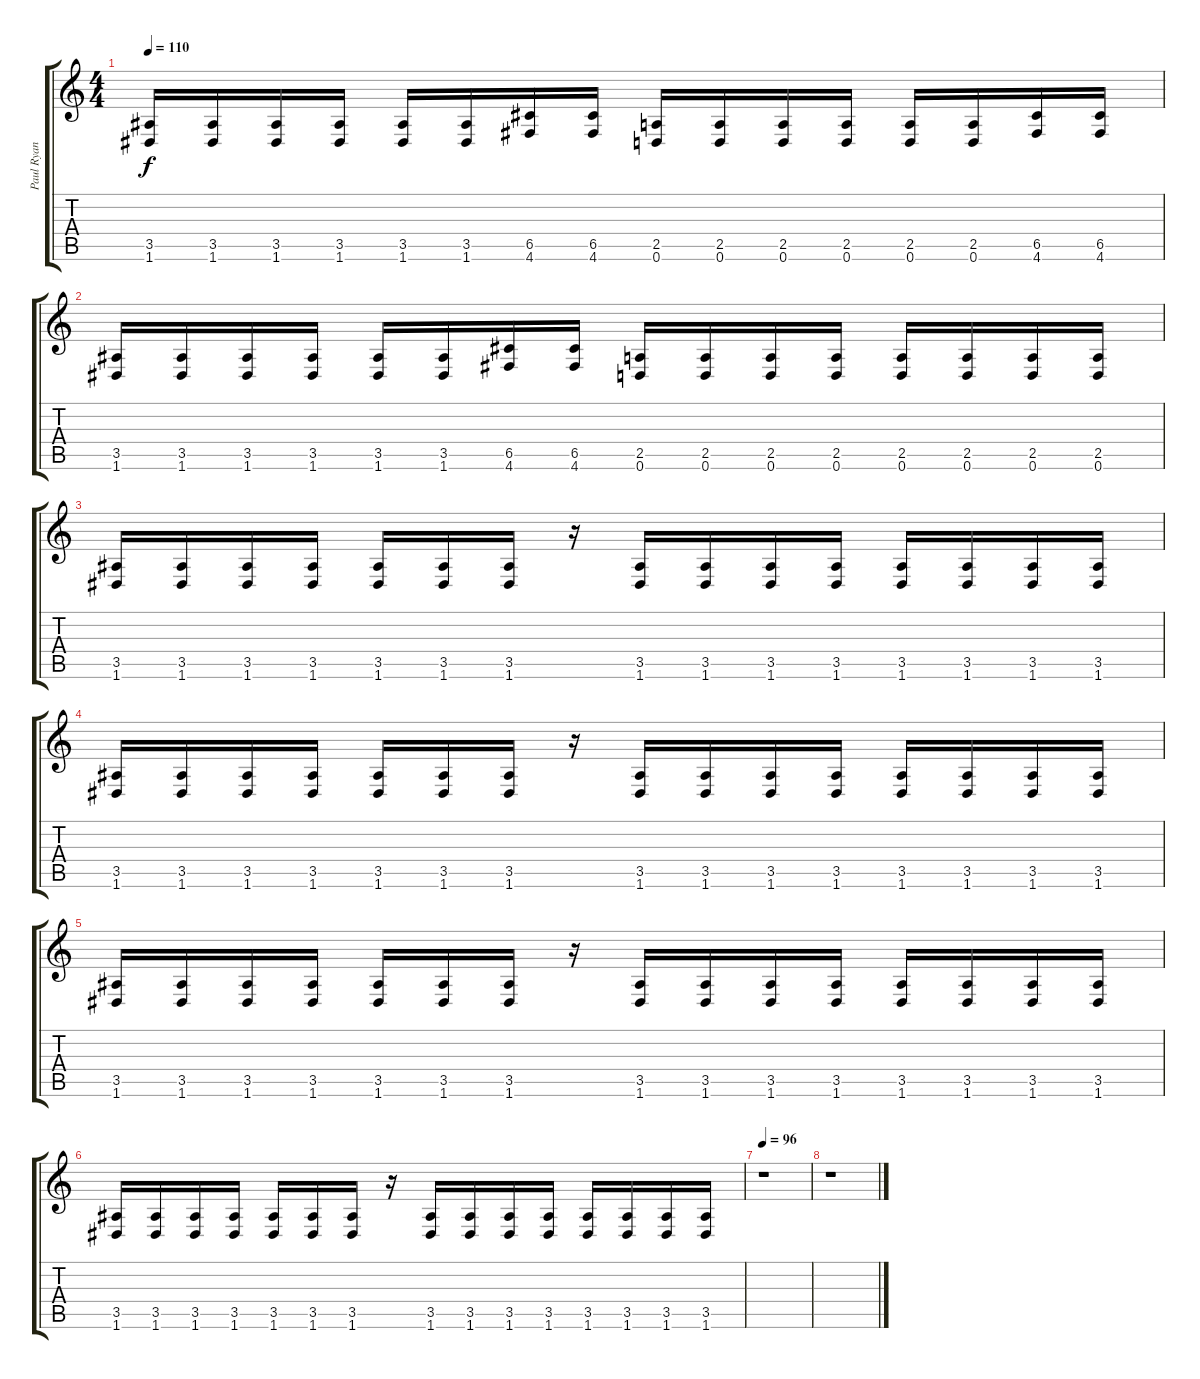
\track ("Paul Ryan (Guitar)" "Paul Ryan ") {instrument distortionguitar}
\staff {score tabs}
\tuning (D4 A3 F3 C3 G2 D2) {hide}
\ts (4 4)
\tempo 110
\clef g2
\ks c
(3.5 1.6).16{dy f} (3.5 1.6).16 (3.5 1.6).16 (3.5 1.6).16 (3.5 1.6).16 (3.5 1.6).16 (6.5 4.6).16 (6.5 4.6).16 (2.5 0.6).16 (2.5 0.6).16 (2.5 0.6).16 (2.5 0.6).16 (2.5 0.6).16 (2.5 0.6).16 (6.5 4.6).16 (6.5 4.6).16 |
(3.5 1.6).16 (3.5 1.6).16 (3.5 1.6).16 (3.5 1.6).16 (3.5 1.6).16 (3.5 1.6).16 (6.5 4.6).16 (6.5 4.6).16 (2.5 0.6).16 (2.5 0.6).16 (2.5 0.6).16 (2.5 0.6).16 (2.5 0.6).16 (2.5 0.6).16 (2.5 0.6).16 (2.5 0.6).16 |
(3.5 1.6).16 (3.5 1.6).16 (3.5 1.6).16 (3.5 1.6).16 (3.5 1.6).16 (3.5 1.6).16 (3.5 1.6).16 r.16 (3.5 1.6).16 (3.5 1.6).16 (3.5 1.6).16 (3.5 1.6).16 (3.5 1.6).16 (3.5 1.6).16 (3.5 1.6).16 (3.5 1.6).16 |
(3.5 1.6).16 (3.5 1.6).16 (3.5 1.6).16 (3.5 1.6).16 (3.5 1.6).16 (3.5 1.6).16 (3.5 1.6).16 r.16 (3.5 1.6).16 (3.5 1.6).16 (3.5 1.6).16 (3.5 1.6).16 (3.5 1.6).16 (3.5 1.6).16 (3.5 1.6).16 (3.5 1.6).16 |
(3.5 1.6).16 (3.5 1.6).16 (3.5 1.6).16 (3.5 1.6).16 (3.5 1.6).16 (3.5 1.6).16 (3.5 1.6).16 r.16 (3.5 1.6).16 (3.5 1.6).16 (3.5 1.6).16 (3.5 1.6).16 (3.5 1.6).16 (3.5 1.6).16 (3.5 1.6).16 (3.5 1.6).16 |
(3.5 1.6).16 (3.5 1.6).16 (3.5 1.6).16 (3.5 1.6).16 (3.5 1.6).16 (3.5 1.6).16 (3.5 1.6).16 r.16 (3.5 1.6).16 (3.5 1.6).16 (3.5 1.6).16 (3.5 1.6).16 (3.5 1.6).16 (3.5 1.6).16 (3.5 1.6).16 (3.5 1.6).16 |
\tempo 96
r.1 |
r.1
